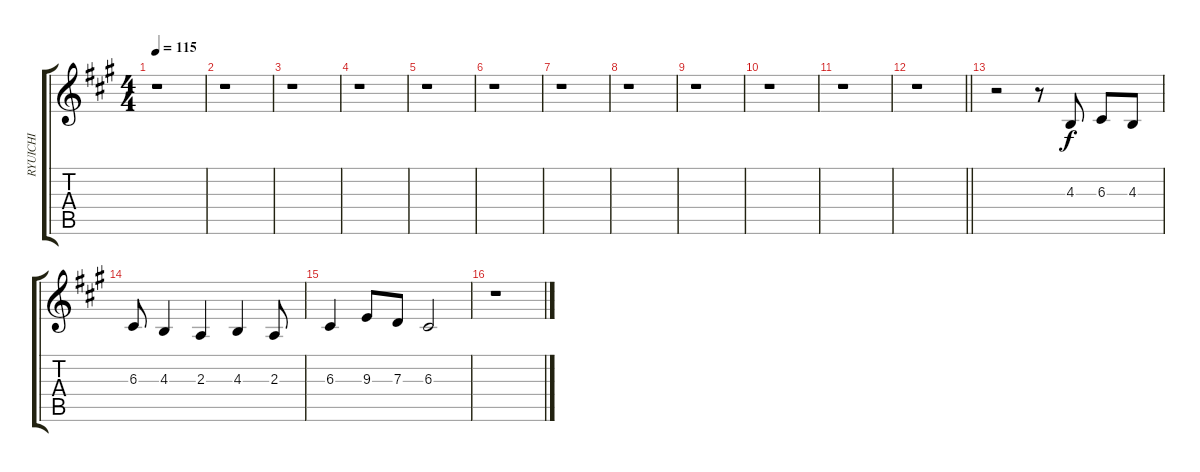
\track ("RYUICHI" "RYUICHI") {instrument flute}
\staff {score tabs}
\tuning (E4 B3 G3 D3 A2 E2) {hide}
\ts (4 4)
\tempo 115
\clef g2
\ks a
r.1{dy f} |
r.1 |
r.1 |
r.1 |
r.1 |
r.1 |
r.1 |
r.1 |
r.1 |
r.1 |
r.1 |
\barLineRight lightlight
r.1 |
r.2 r.8 4.3.8 6.3.8 4.3.8 |
6.3.8 4.3.4 2.3.4 4.3.4 2.3.8 |
6.3.4 9.3.8 7.3.8 6.3.2 |
r.1
